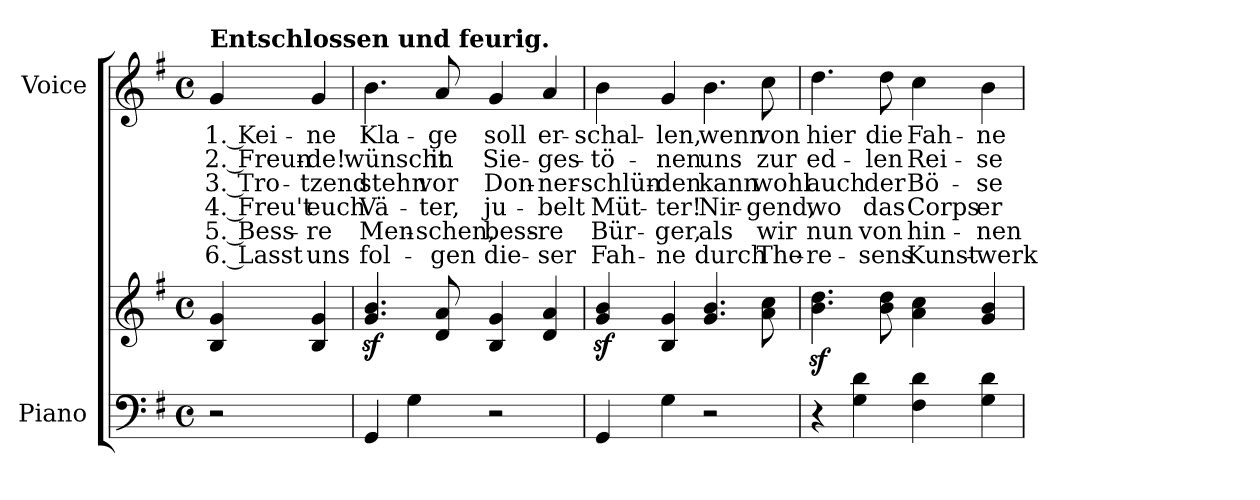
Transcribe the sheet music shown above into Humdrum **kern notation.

**kern	**kern	**kern	**text	**text	**text	**text	**text	**text
*part2	*part2	*part1	*part1	*part1	*part1	*part1	*part1	*part1
*staff3	*staff2	*staff1	*staff1	*staff1	*staff1	*staff1	*staff1	*staff1
*I"Piano	*	*I"Voice	*	*	*	*	*	*
*I'Pno.	*	*I'Voice	*	*	*	*	*	*
!!LO:PB:g=z
*clefF4	*clefG2	*clefG2	*	*	*	*	*	*
*k[f#]	*k[f#]	*k[f#]	*	*	*	*	*	*
*G:	*G:	*G:	*	*	*	*	*	*
*M4/4	*M4/4	*M4/4	*	*	*	*	*	*
*met(c)	*met(c)	*met(c)	*	*	*	*	*	*
=	=	=	=	=	=	=	=	=
!	!	!LO:TX:a:B:t=Entschlossen und feurig.	!	!	!	!	!	!
!	!	!	!LO:LY:b:color=#000000	!LO:LY:b:color=#000000	!LO:LY:b:color=#000000	!LO:LY:b:color=#000000	!LO:LY:b:color=#000000	!LO:LY:b:color=#000000
2r	4Bi/ 4gi	4gi/	1. Kei-	2. Freun-	3. Tro-	4. Freu't	5. Bess-	6. Lasst
!	!	!	!LO:LY:b:color=#000000	!LO:LY:b:color=#000000	!LO:LY:b:color=#000000	!LO:LY:b:color=#000000	!LO:LY:b:color=#000000	!LO:LY:b:color=#000000
.	4Bi/ 4gi	4gi/	-ne	-de!	-tzend	euch	-re	uns
=1	=1	=1	=1	=1	=1	=1	=1	=1
!	!	!	!LO:LY:b:color=#000000	!LO:LY:b:color=#000000	!LO:LY:b:color=#000000	!LO:LY:b:color=#000000	!LO:LY:b:color=#000000	!LO:LY:b:color=#000000
4GGi/	4.gi/z 4.biz	4.bi\	Kla-	wünscht	stehn	Vä-	Men-	fol-
4Gi\	.	.	.	.	.	.	.	.
!	!	!	!LO:LY:b:color=#000000	!LO:LY:b:color=#000000	!LO:LY:b:color=#000000	!LO:LY:b:color=#000000	!LO:LY:b:color=#000000	!LO:LY:b:color=#000000
.	8di/ 8ai	8ai/	-ge	in	vor	-ter,	-schen,	-gen
!	!	!	!LO:LY:b:color=#000000	!LO:LY:b:color=#000000	!LO:LY:b:color=#000000	!LO:LY:b:color=#000000	!LO:LY:b:color=#000000	!LO:LY:b:color=#000000
2r	4Bi/ 4gi	4gi/	soll	Sie-	Don-	ju-	bess-	die-
!	!	!	!LO:LY:b:color=#000000	!LO:LY:b:color=#000000	!LO:LY:b:color=#000000	!LO:LY:b:color=#000000	!LO:LY:b:color=#000000	!LO:LY:b:color=#000000
.	4di/ 4ai	4ai/	er-	-ges-	-ner-	-belt	-re	-ser
=2	=2	=2	=2	=2	=2	=2	=2	=2
!	!	!	!LO:LY:b:color=#000000	!LO:LY:b:color=#000000	!LO:LY:b:color=#000000	!LO:LY:b:color=#000000	!LO:LY:b:color=#000000	!LO:LY:b:color=#000000
4GGi/	4gi/z 4biz	4bi\	-schal-	-tö-	-schlün-	Müt-	Bür-	Fah-
!	!	!	!LO:LY:b:color=#000000	!LO:LY:b:color=#000000	!LO:LY:b:color=#000000	!LO:LY:b:color=#000000	!LO:LY:b:color=#000000	!LO:LY:b:color=#000000
4Gi\	4Bi/ 4gi	4gi/	-len,	-nen	-den	-ter!	-ger,	-ne
!	!	!	!LO:LY:b:color=#000000	!LO:LY:b:color=#000000	!LO:LY:b:color=#000000	!LO:LY:b:color=#000000	!LO:LY:b:color=#000000	!LO:LY:b:color=#000000
2r	4.gi/ 4.bi	4.bi\	wenn	uns	kann	Nir-	als	durch
!	!	!	!LO:LY:b:color=#000000	!LO:LY:b:color=#000000	!LO:LY:b:color=#000000	!LO:LY:b:color=#000000	!LO:LY:b:color=#000000	!LO:LY:b:color=#000000
.	8ai\ 8cci	8cci\	von	zur	wohl	-gend,	wir	The-
=3	=3	=3	=3	=3	=3	=3	=3	=3
!	!	!	!LO:LY:b:color=#000000	!LO:LY:b:color=#000000	!LO:LY:b:color=#000000	!LO:LY:b:color=#000000	!LO:LY:b:color=#000000	!LO:LY:b:color=#000000
4r	4.bi\z 4.ddiz	4.ddi\	hier	ed-	auch	wo	nun	-re-
4Gi\ 4di	.	.	.	.	.	.	.	.
!	!	!	!LO:LY:b:color=#000000	!LO:LY:b:color=#000000	!LO:LY:b:color=#000000	!LO:LY:b:color=#000000	!LO:LY:b:color=#000000	!LO:LY:b:color=#000000
.	8bi\ 8ddi	8ddi\	die	-len	der	das	von	-sens
!	!	!	!LO:LY:b:color=#000000	!LO:LY:b:color=#000000	!LO:LY:b:color=#000000	!LO:LY:b:color=#000000	!LO:LY:b:color=#000000	!LO:LY:b:color=#000000
4F#i\ 4di	4ai\ 4cci	4cci\	Fah-	Rei-	Bö-	Corps	hin-	Kunst-
!	!	!	!LO:LY:b:color=#000000	!LO:LY:b:color=#000000	!LO:LY:b:color=#000000	!LO:LY:b:color=#000000	!LO:LY:b:color=#000000	!LO:LY:b:color=#000000
4Gi\ 4di	4gi/ 4bi	4bi\	-ne	-se	-se-	er-	-nen	-werk
=	=	=	=	=	=	=	=	=
*-	*-	*-	*-	*-	*-	*-	*-	*-
